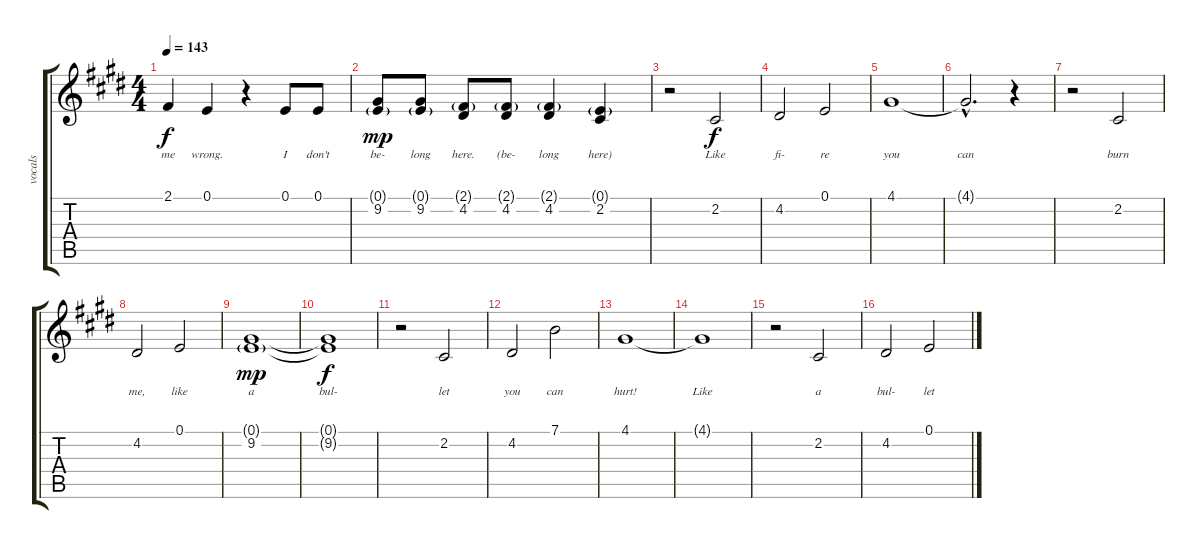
\track ("vocals" "vocals") {instrument bassoon}
\staff {score tabs}
\tuning (E4 B3 G3 D3 A2 E2) {hide}
\ts (4 4)
\tempo 143
\clef g2
\ks c#minor
2.1.4{lyrics (0 "me") lyrics (1 "") lyrics (2 "") lyrics (3 "") lyrics (4 "") dy f} 0.1.4{lyrics (0 "wrong.") lyrics (1 "") lyrics (2 "") lyrics (3 "") lyrics (4 "")} r.4 0.1.8{lyrics (0 "I") lyrics (1 "") lyrics (2 "") lyrics (3 "") lyrics (4 "")} 0.1.8{lyrics (0 "don't") lyrics (1 "") lyrics (2 "") lyrics (3 "") lyrics (4 "")} |
(0.1{g} 9.2).8{lyrics (0 "be-") lyrics (1 "") lyrics (2 "") lyrics (3 "") lyrics (4 "") dy mp} (0.1{g} 9.2).8{lyrics (0 "long") lyrics (1 "") lyrics (2 "") lyrics (3 "") lyrics (4 "")} (2.1{g} 4.2).8{lyrics (0 "here.") lyrics (1 "") lyrics (2 "") lyrics (3 "") lyrics (4 "")} (2.1{g} 4.2).8{lyrics (0 "(be-") lyrics (1 "") lyrics (2 "") lyrics (3 "") lyrics (4 "")} (2.1{g} 4.2).4{lyrics (0 "long") lyrics (1 "") lyrics (2 "") lyrics (3 "") lyrics (4 "")} (0.1{g} 2.2).4{lyrics (0 "here)") lyrics (1 "") lyrics (2 "") lyrics (3 "") lyrics (4 "")} |
r.2 2.2.2{lyrics (0 "Like") lyrics (1 "") lyrics (2 "") lyrics (3 "") lyrics (4 "") dy f} |
4.2.2{lyrics (0 "fi-") lyrics (1 "") lyrics (2 "") lyrics (3 "") lyrics (4 "")} 0.1.2{lyrics (0 "re") lyrics (1 "") lyrics (2 "") lyrics (3 "") lyrics (4 "")} |
4.1.1{lyrics (0 "you") lyrics (1 "") lyrics (2 "") lyrics (3 "") lyrics (4 "")} |
4.1{hac t}.2{d lyrics (0 "can") lyrics (1 "") lyrics (2 "") lyrics (3 "") lyrics (4 "")} r.4 |
r.2 2.2.2{lyrics (0 "burn") lyrics (1 "") lyrics (2 "") lyrics (3 "") lyrics (4 "")} |
4.2.2{lyrics (0 "me,") lyrics (1 "") lyrics (2 "") lyrics (3 "") lyrics (4 "")} 0.1.2{lyrics (0 "like") lyrics (1 "") lyrics (2 "") lyrics (3 "") lyrics (4 "")} |
(0.1{g} 9.2).1{lyrics (0 "a") lyrics (1 "") lyrics (2 "") lyrics (3 "") lyrics (4 "") dy mp} |
(0.1{t} 9.2{t}).1{lyrics (0 "bul-") lyrics (1 "") lyrics (2 "") lyrics (3 "") lyrics (4 "") dy f} |
r.2 2.2.2{lyrics (0 "let") lyrics (1 "") lyrics (2 "") lyrics (3 "") lyrics (4 "")} |
4.2.2{lyrics (0 "you") lyrics (1 "") lyrics (2 "") lyrics (3 "") lyrics (4 "")} 7.1.2{lyrics (0 "can") lyrics (1 "") lyrics (2 "") lyrics (3 "") lyrics (4 "")} |
4.1.1{lyrics (0 "hurt!") lyrics (1 "") lyrics (2 "") lyrics (3 "") lyrics (4 "")} |
4.1{t}.1{lyrics (0 "Like") lyrics (1 "") lyrics (2 "") lyrics (3 "") lyrics (4 "")} |
r.2 2.2.2{lyrics (0 "a") lyrics (1 "") lyrics (2 "") lyrics (3 "") lyrics (4 "")} |
4.2.2{lyrics (0 "bul-") lyrics (1 "") lyrics (2 "") lyrics (3 "") lyrics (4 "")} 0.1.2{lyrics (0 "let") lyrics (1 "") lyrics (2 "") lyrics (3 "") lyrics (4 "")}
